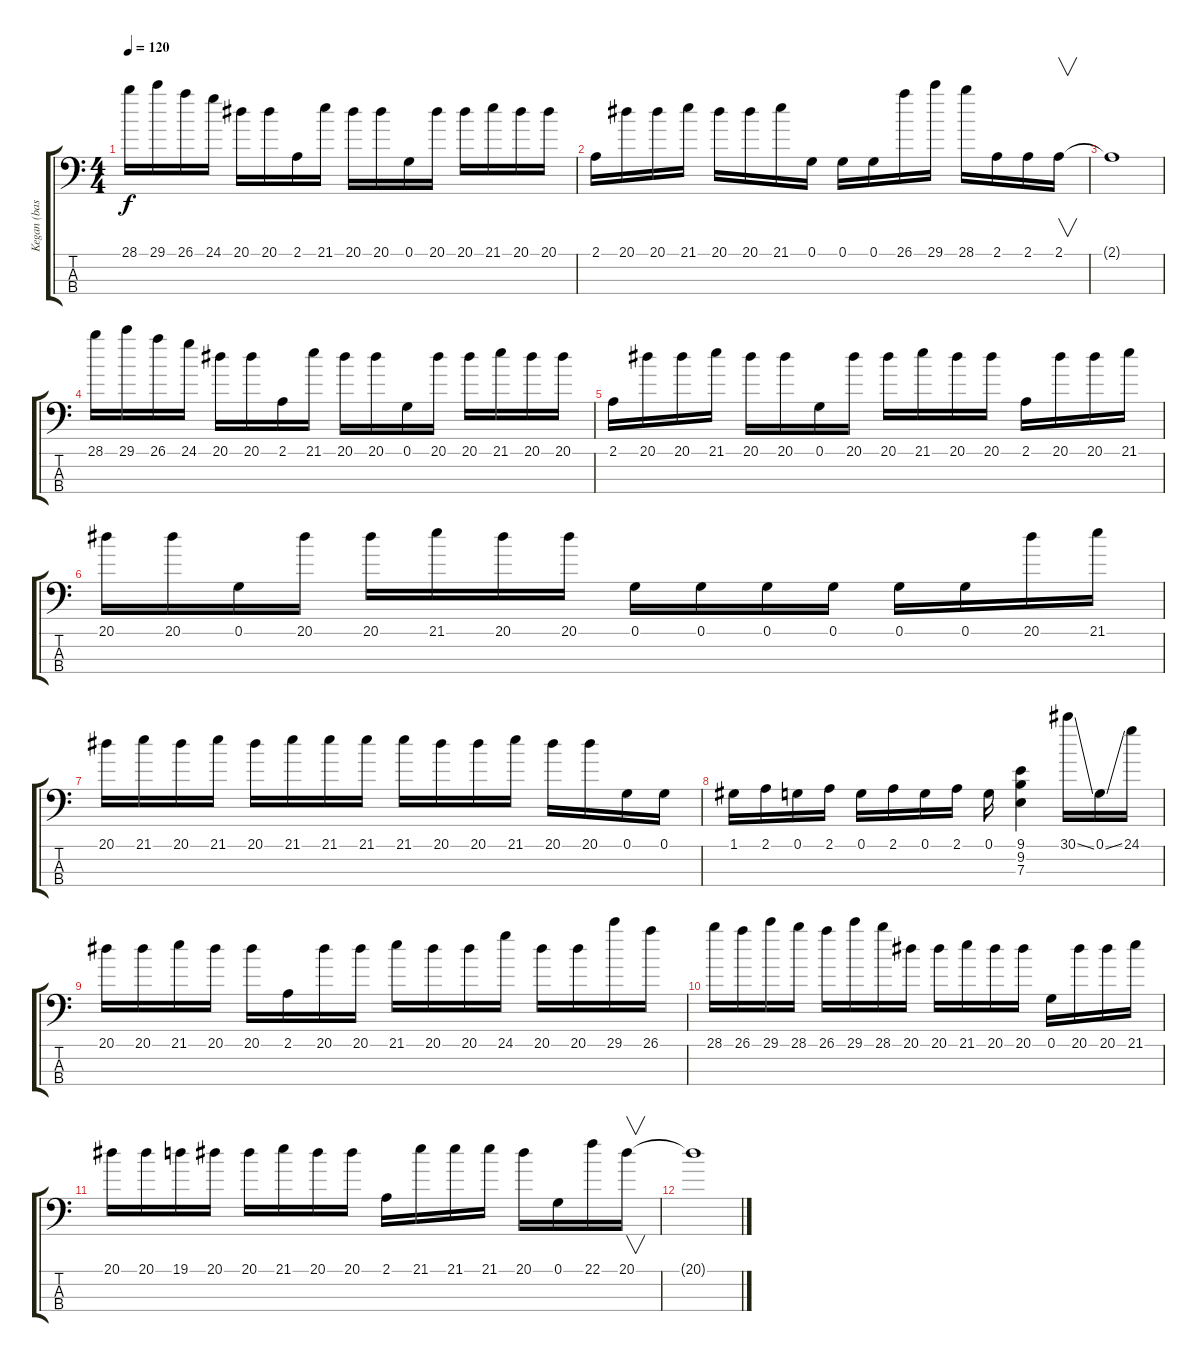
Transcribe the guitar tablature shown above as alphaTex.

\track ("Kegan (base)" "Kegan (bas") {instrument electricbassfinger}
\staff {score tabs}
\tuning (G2 D2 A1 E1) {hide}
\ts (4 4)
\tempo 120
\clef f4
\ks c
28.1.16{dy f} 29.1.16 26.1.16 24.1.16 20.1.16 20.1.16 2.1.16 21.1.16 20.1.16 20.1.16 0.1.16 20.1.16 20.1.16 21.1.16 20.1.16 20.1.16 |
2.1.16 20.1.16 20.1.16 21.1.16 20.1.16 20.1.16 21.1.16 0.1.16 0.1.16 0.1.16 26.1.16 29.1.16 28.1.16 2.1.16 2.1.16 2.1.16{v} |
2.1{t}.1 |
28.1.16 29.1.16 26.1.16 24.1.16 20.1.16 20.1.16 2.1.16 21.1.16 20.1.16 20.1.16 0.1.16 20.1.16 20.1.16 21.1.16 20.1.16 20.1.16 |
2.1.16 20.1.16 20.1.16 21.1.16 20.1.16 20.1.16 0.1.16 20.1.16 20.1.16 21.1.16 20.1.16 20.1.16 2.1.16 20.1.16 20.1.16 21.1.16 |
20.1.16 20.1.16 0.1.16 20.1.16 20.1.16 21.1.16 20.1.16 20.1.16 0.1.16 0.1.16 0.1.16 0.1.16 0.1.16 0.1.16 20.1.16 21.1.16 |
20.1.16 21.1.16 20.1.16 21.1.16 20.1.16 21.1.16 21.1.16 21.1.16 21.1.16 20.1.16 20.1.16 21.1.16 20.1.16 20.1.16 0.1.16 0.1.16 |
1.1.16 2.1.16 0.1.16 2.1.16 0.1.16 2.1.16 0.1.16 2.1.16 0.1.16 (9.1 9.2 7.3).4 30.1{ss}.16 0.1{ss}.16 24.1.16 |
20.1.16 20.1.16 21.1.16 20.1.16 20.1.16 2.1.16 20.1.16 20.1.16 21.1.16 20.1.16 20.1.16 24.1.16 20.1.16 20.1.16 29.1.16 26.1.16 |
28.1.16 26.1.16 29.1.16 28.1.16 26.1.16 29.1.16 28.1.16 20.1.16 20.1.16 21.1.16 20.1.16 20.1.16 0.1.16 20.1.16 20.1.16 21.1.16 |
20.1.16 20.1.16 19.1.16 20.1.16 20.1.16 21.1.16 20.1.16 20.1.16 2.1.16 21.1.16 21.1.16 21.1.16 20.1.16 0.1.16 22.1.16 20.1.16{v} |
20.1{t}.1
